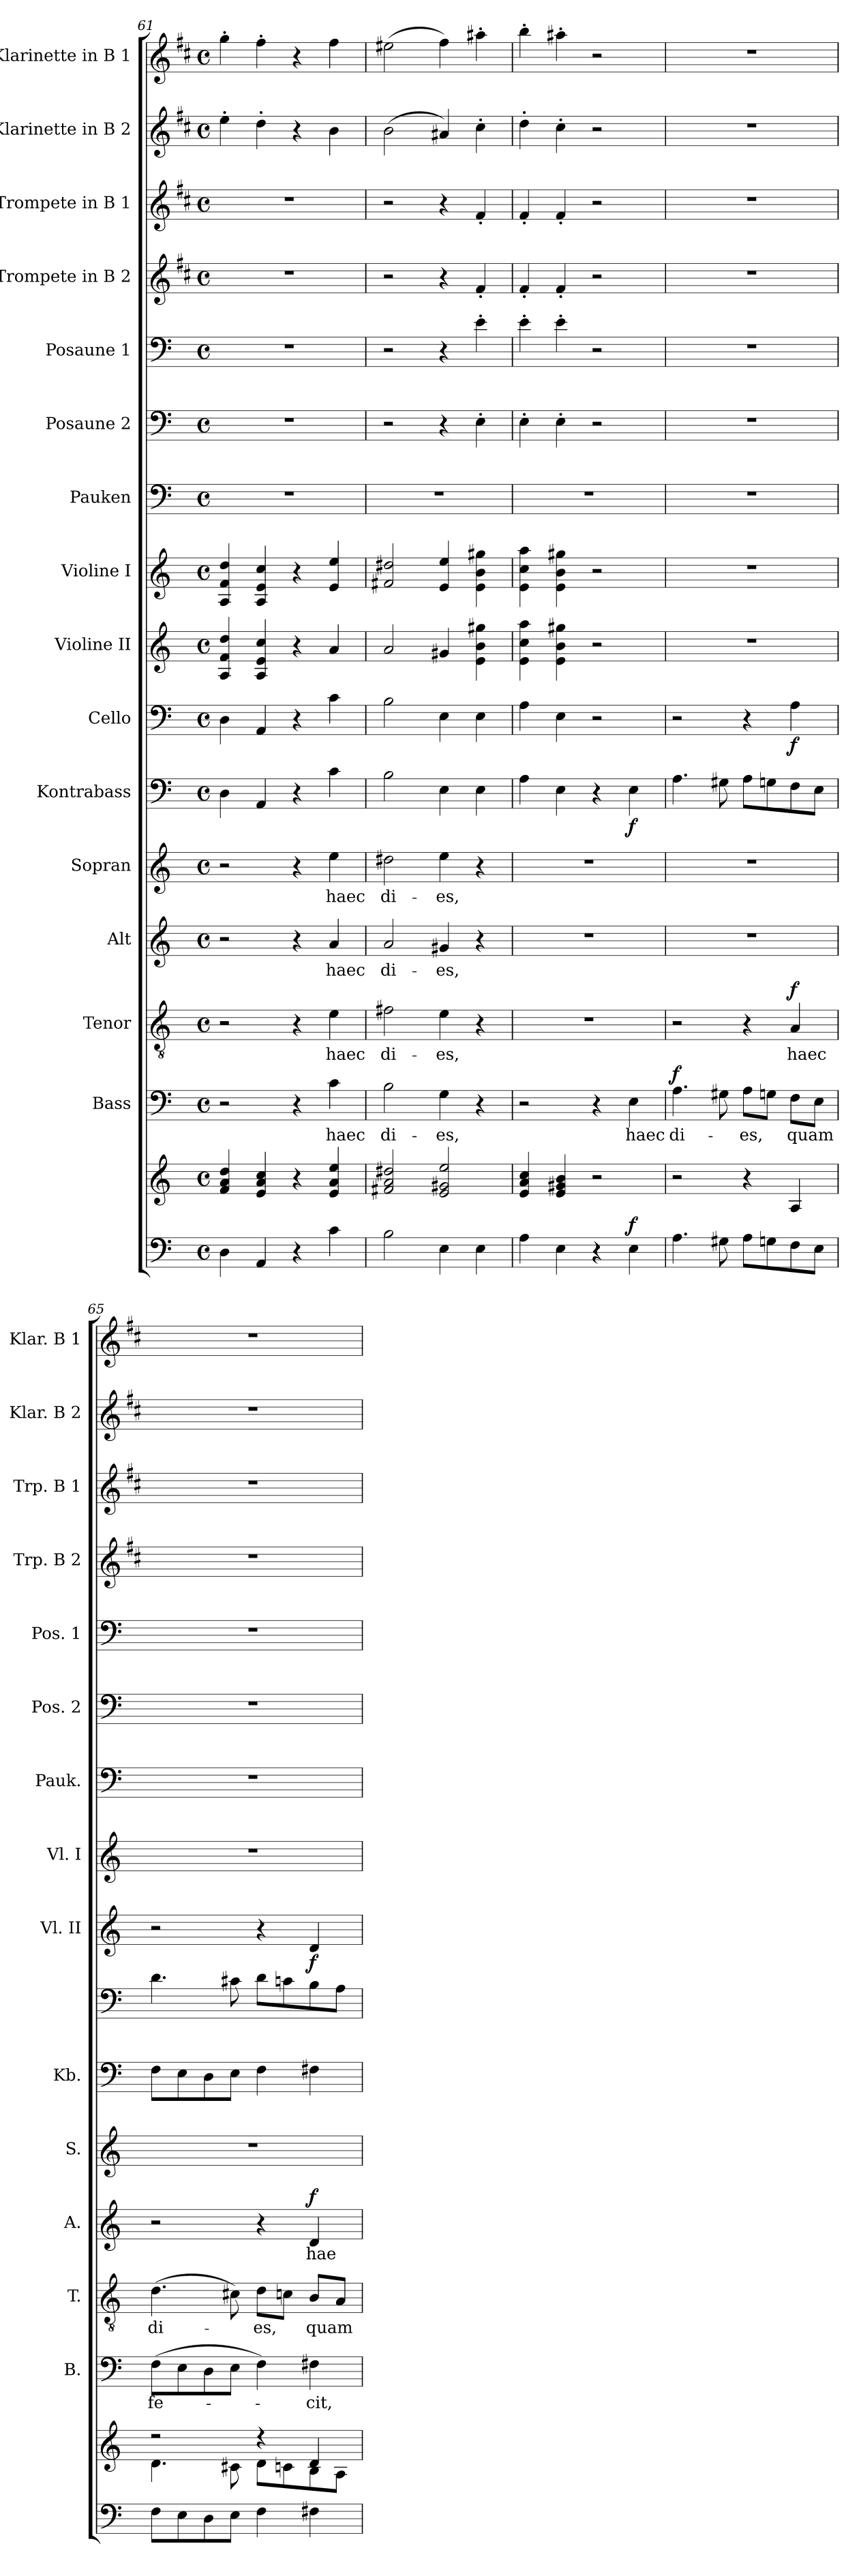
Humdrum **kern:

**kern	**kern	**dynam	**kern	**text	**dynam	**kern	**text	**dynam	**kern	**text	**dynam	**kern	**text	**kern	**dynam	**kern	**dynam	**kern	**dynam	**kern	**kern	**kern	**kern	**kern	**kern	**kern	**kern
*part16	*part16	*part16	*part15	*part15	*part15	*part14	*part14	*part14	*part13	*part13	*part13	*part12	*part12	*part11	*part11	*part10	*part10	*part9	*part9	*part8	*part7	*part6	*part5	*part4	*part3	*part2	*part1
*staff17	*staff16	*staff16/17	*staff15	*staff15	*staff15	*staff14	*staff14	*staff14	*staff13	*staff13	*staff13	*staff12	*staff12	*staff11	*staff11	*staff10	*staff10	*staff9	*staff9	*staff8	*staff7	*staff6	*staff5	*staff4	*staff3	*staff2	*staff1
*	*	*	*I"Bass	*	*	*I"Tenor	*	*	*I"Alt	*	*	*I"Sopran	*	*I"Kontrabass	*	*I"Cello	*	*I"Violine II	*	*I"Violine I	*I"Pauken	*I"Posaune 2	*I"Posaune 1	*I"Trompete in B 2	*I"Trompete in B 1	*I"Klarinette in B 2	*I"Klarinette in B 1
*	*	*	*I'B.	*	*	*I'T.	*	*	*I'A.	*	*	*I'S.	*	*I'Kb.	*	*	*	*I'Vl. II	*	*I'Vl. I	*I'Pauk.	*I'Pos. 2	*I'Pos. 1	*I'Trp. B 2	*I'Trp. B 1	*I'Klar. B 2	*I'Klar. B 1
*clefF4	*clefG2	*	*clefF4	*	*	*clefGv2	*	*	*clefG2	*	*	*clefG2	*	*clefF4	*	*clefF4	*	*clefG2	*	*clefG2	*clefF4	*clefF4	*clefF4	*clefG2	*clefG2	*clefG2	*clefG2
*	*	*	*	*	*	*	*	*	*	*	*	*	*	*ITrd7c12	*	*	*	*	*	*	*	*	*	*ITrd1c2	*ITrd1c2	*ITrd1c2	*ITrd1c2
*k[]	*k[]	*	*k[]	*	*	*k[]	*	*	*k[]	*	*	*k[]	*	*k[]	*	*k[]	*	*k[]	*	*k[]	*k[]	*k[]	*k[]	*k[]	*k[]	*k[]	*k[]
*C:	*C:	*	*C:	*	*	*C:	*	*	*C:	*	*	*C:	*	*C:	*	*C:	*	*C:	*	*C:	*C:	*C:	*C:	*C:	*C:	*C:	*C:
*M4/4	*M4/4	*	*M4/4	*	*	*M4/4	*	*	*M4/4	*	*	*M4/4	*	*M4/4	*	*M4/4	*	*M4/4	*	*M4/4	*M4/4	*M4/4	*M4/4	*M4/4	*M4/4	*M4/4	*M4/4
*met(c)	*met(c)	*	*met(c)	*	*	*met(c)	*	*	*met(c)	*	*	*met(c)	*	*met(c)	*	*met(c)	*	*met(c)	*	*met(c)	*met(c)	*met(c)	*met(c)	*met(c)	*met(c)	*met(c)	*met(c)
=61	=61	=61	=61	=61	=61	=61	=61	=61	=61	=61	=61	=61	=61	=61	=61	=61	=61	=61	=61	=61	=61	=61	=61	=61	=61	=61	=61
4D\	4f/ 4a/ 4dd/	.	2r	.	.	2r	.	.	2r	.	.	2r	.	4DD\	.	4D\	.	4A/ 4f/ 4dd/	.	4A/ 4f/ 4dd/	1r	1r	1r	1r	1r	4dd'>\	4ff'>\
4AA/	4e/ 4a/ 4cc/	.	.	.	.	.	.	.	.	.	.	.	.	4AAA/	.	4AA/	.	4A/ 4e/ 4cc/	.	4A/ 4e/ 4cc/	.	.	.	.	.	4cc'>\	4ee'>\
4r	4r	.	4r	.	.	4r	.	.	4r	.	.	4r	.	4r	.	4r	.	4r	.	4r	.	.	.	.	.	4r	4r
!	!	!	!	!LO:LY:b	!	!	!LO:LY:b	!	!	!LO:LY:b	!	!	!LO:LY:b	!	!	!	!	!	!	!	!	!	!	!	!	!	!
4c\	4e/ 4a/ 4ee/	.	4c\	haec	.	4e\	haec	.	4a/	haec	.	4ee\	haec	4C\	.	4c\	.	4a/	.	4e/ 4ee/	.	.	.	.	.	4a\	4ee\
=62	=62	=62	=62	=62	=62	=62	=62	=62	=62	=62	=62	=62	=62	=62	=62	=62	=62	=62	=62	=62	=62	=62	=62	=62	=62	=62	=62
!	!	!	!	!LO:LY:b	!	!	!LO:LY:b	!	!	!LO:LY:b	!	!	!LO:LY:b	!	!	!	!	!	!	!	!	!	!	!	!	!	!
2B\	2f#X/ 2a/ 2dd#X/	.	2B\	di-	.	2f#X\	di-	.	2a/	di-	.	2dd#X\	di-	2BB\	.	2B\	.	2a/	.	2f#X/ 2dd#X/	1r	2r	2r	2r	2r	(>2a\	(>2dd#X\
!	!	!	!	!LO:LY:b	!	!	!LO:LY:b	!	!	!LO:LY:b	!	!	!LO:LY:b	!	!	!	!	!	!	!	!	!	!	!	!	!	!
4E\	2e/ 2g#X/ 2ee/	.	4G\	-es,	.	4e\	-es,	.	4g#X/	-es,	.	4ee\	-es,	4EE\	.	4E\	.	4g#X/	.	4e/ 4ee/	.	4r	4r	4r	4r	4g#X/)	4ee\)
4E\	.	.	4r	.	.	4r	.	.	4r	.	.	4r	.	4EE\	.	4E\	.	4e\ 4b\ 4gg#X\	.	4e\ 4b\ 4gg#X\	.	4E'>\	4e'>\	4e'</	4e'</	4b'>\	4gg#X'>\
=63	=63	=63	=63	=63	=63	=63	=63	=63	=63	=63	=63	=63	=63	=63	=63	=63	=63	=63	=63	=63	=63	=63	=63	=63	=63	=63	=63
4A\	4e/ 4a/ 4cc/	.	2r	.	.	1r	.	.	1r	.	.	1r	.	4AA\	.	4A\	.	4e\ 4cc\ 4aa\	.	4e\ 4cc\ 4aa\	1r	4E'>\	4e'>\	4e'</	4e'</	4cc'>\	4aa'>\
4E\	4e/ 4g#X/ 4b/	.	.	.	.	.	.	.	.	.	.	.	.	4EE\	.	4E\	.	4e\ 4b\ 4gg#X\	.	4e\ 4b\ 4gg#X\	.	4E'>\	4e'>\	4e'</	4e'</	4b'>\	4gg#X'>\
4r	2r	.	4r	.	.	.	.	.	.	.	.	.	.	4r	.	2r	.	2r	.	2r	.	2r	2r	2r	2r	2r	2r
!	!	!LO:DY:a=2	!	!LO:LY:b	!	!	!	!	!	!	!	!	!	!	!LO:DY:b	!	!	!	!	!	!	!	!	!	!	!	!
4E\	.	f	4E\	haec	.	.	.	.	.	.	.	.	.	4EE\	f	.	.	.	.	.	.	.	.	.	.	.	.
=64	=64	=64	=64	=64	=64	=64	=64	=64	=64	=64	=64	=64	=64	=64	=64	=64	=64	=64	=64	=64	=64	=64	=64	=64	=64	=64	=64
!	!	!	!	!LO:LY:b	!LO:DY:a	!	!	!	!	!	!	!	!	!	!	!	!	!	!	!	!	!	!	!	!	!	!
4.A\	2r	.	4.A\	di-	f	2r	.	.	1r	.	.	1r	.	4.AA\	.	2r	.	1r	.	1r	1r	1r	1r	1r	1r	1r	1r
8G#X\	.	.	8G#X\	.	.	.	.	.	.	.	.	.	.	8GG#X\	.	.	.	.	.	.	.	.	.	.	.	.	.
!	!	!	!	!LO:LY:b	!	!	!	!	!	!	!	!	!	!	!	!	!	!	!	!	!	!	!	!	!	!	!
8A\L	4r	.	8A\L	-es,	.	4r	.	.	.	.	.	.	.	8AA\L	.	4r	.	.	.	.	.	.	.	.	.	.	.
8Gn\	.	.	8Gn\J	.	.	.	.	.	.	.	.	.	.	8GGn\	.	.	.	.	.	.	.	.	.	.	.	.	.
!	!	!	!	!LO:LY:b	!	!	!LO:LY:b	!LO:DY:a	!	!	!	!	!	!	!	!	!LO:DY:b	!	!	!	!	!	!	!	!	!	!
8F\	4A/	.	8F\L	quam	.	4A/	haec	f	.	.	.	.	.	8FF\	.	4A\	f	.	.	.	.	.	.	.	.	.	.
8E\J	.	.	8E\J	.	.	.	.	.	.	.	.	.	.	8EE\J	.	.	.	.	.	.	.	.	.	.	.	.	.
!!LO:PB:g=z
=65	=65	=65	=65	=65	=65	=65	=65	=65	=65	=65	=65	=65	=65	=65	=65	=65	=65	=65	=65	=65	=65	=65	=65	=65	=65	=65	=65
*	*^	*	*	*	*	*	*	*	*	*	*	*	*	*	*	*	*	*	*	*	*	*	*	*	*	*	*
!	!	!	!	!	!LO:LY:b	!	!	!LO:LY:b	!	!	!	!	!	!	!	!	!	!	!	!	!	!	!	!	!	!	!	!
8F\L	2r	4.d\	.	(>8F\L	fe-	.	(>4.d\	di-	.	2r	.	.	1r	.	8FF\L	.	4.d\	.	2r	.	1r	1r	1r	1r	1r	1r	1r	1r
8E\	.	.	.	8E\	.	.	.	.	.	.	.	.	.	.	8EE\	.	.	.	.	.	.	.	.	.	.	.	.	.
8D\	.	.	.	8D\	.	.	.	.	.	.	.	.	.	.	8DD\	.	.	.	.	.	.	.	.	.	.	.	.	.
8E\J	.	8c#X\	.	8E\J	.	.	8c#X\)	.	.	.	.	.	.	.	8EE\J	.	8c#X\	.	.	.	.	.	.	.	.	.	.	.
!	!	!	!	!	!	!	!	!LO:LY:b	!	!	!	!	!	!	!	!	!	!	!	!	!	!	!	!	!	!	!	!
4F\	4r	8d\L	.	4F\)	.	.	8d\L	-es,	.	4r	.	.	.	.	4FF\	.	8d\L	.	4r	.	.	.	.	.	.	.	.	.
.	.	8cn\	.	.	.	.	8cn\J	.	.	.	.	.	.	.	.	.	8cn\	.	.	.	.	.	.	.	.	.	.	.
!	!	!	!	!	!LO:LY:b	!	!	!LO:LY:b	!	!	!LO:LY:b	!LO:DY:a	!	!	!	!	!	!	!	!LO:DY:b	!	!	!	!	!	!	!	!
4F#X\	4d/	8B\	.	4F#X\	-cit,	.	8B/L	quam	.	4d/	hae	f	.	.	4FF#X\	.	8B\	.	4d/	f	.	.	.	.	.	.	.	.
.	.	8A\J	.	.	.	.	8A/J	.	.	.	.	.	.	.	.	.	8A\J	.	.	.	.	.	.	.	.	.	.	.
*	*v	*v	*	*	*	*	*	*	*	*	*	*	*	*	*	*	*	*	*	*	*	*	*	*	*	*	*	*
=	=	=	=	=	=	=	=	=	=	=	=	=	=	=	=	=	=	=	=	=	=	=	=	=	=	=	=
*-	*-	*-	*-	*-	*-	*-	*-	*-	*-	*-	*-	*-	*-	*-	*-	*-	*-	*-	*-	*-	*-	*-	*-	*-	*-	*-	*-
